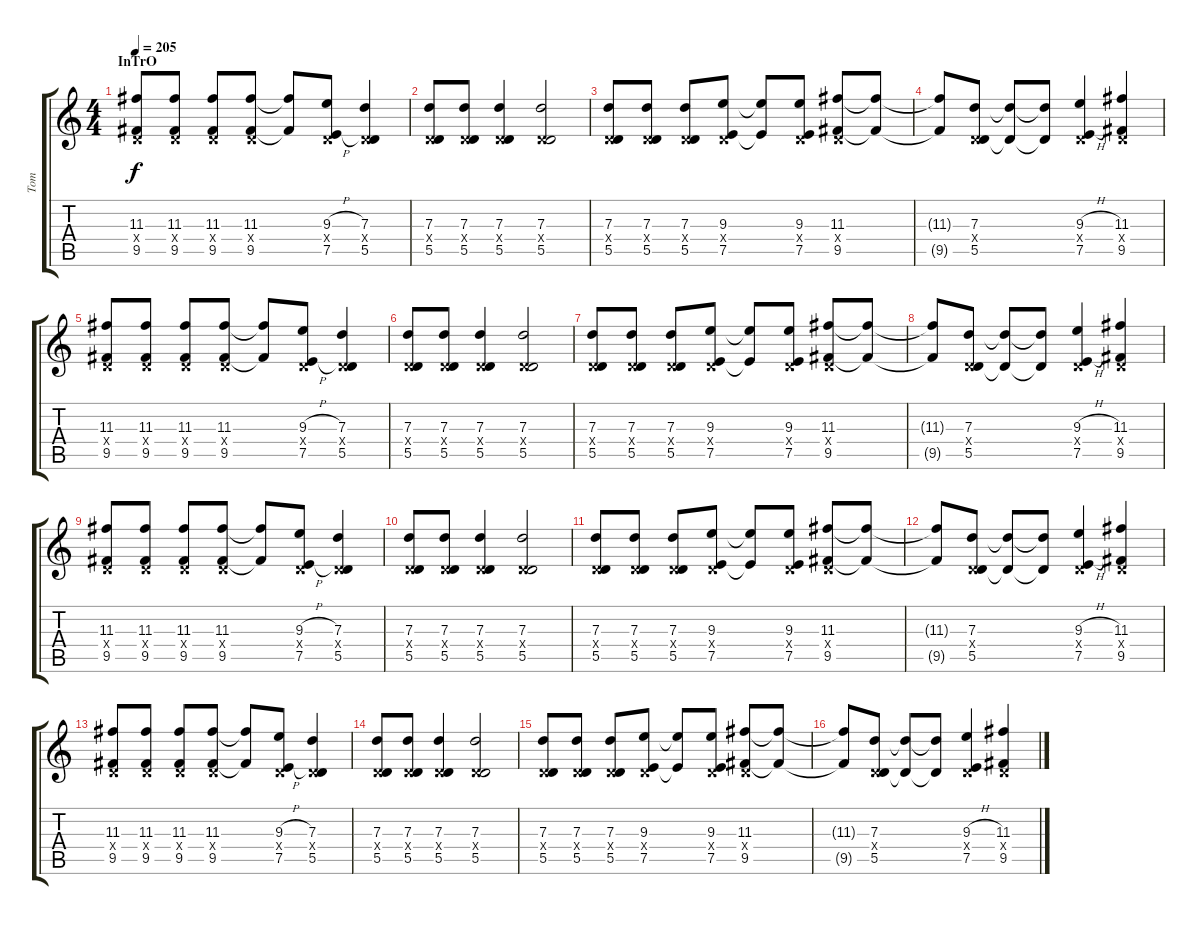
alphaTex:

\track ("Tom" "Tom") {instrument distortionguitar}
\staff {score tabs}
\tuning (E4 B3 G3 D3 A2 E2) {hide}
\ts (4 4)
\section ("" "InTrO")
\tempo 205
\clef g2
\ks c
(11.3 0.4{x} 9.5).8{dy f instrument distortionguitar} (11.3 0.4{x} 9.5).8 (11.3 0.4{x} 9.5).8 (11.3 0.4{x} 9.5).8 (11.3{t} 9.5{t}).8 (9.3{h} 0.4{x} 7.5{h}).8 (7.3 0.4{x} 5.5).4 |
(7.3 0.4{x} 5.5).8 (7.3 0.4{x} 5.5).8 (7.3 0.4{x} 5.5).4 (7.3 0.4{x} 5.5).2 |
(7.3 0.4{x} 5.5).8 (7.3 0.4{x} 5.5).8 (7.3 0.4{x} 5.5).8 (9.3 0.4{x} 7.5).8 (9.3{t} 7.5{t}).8 (9.3 0.4{x} 7.5).8 (11.3 0.4{x} 9.5).8 (11.3{t} 9.5{t}).8 |
(11.3{t} 9.5{t}).8 (7.3 0.4{x} 5.5).8 (7.3{t} 5.5{t}).8 (7.3{t} 5.5{t}).8 (9.3{h} 0.4{x} 7.5{h}).4 (11.3 0.4{x} 9.5).4 |
(11.3 0.4{x} 9.5).8 (11.3 0.4{x} 9.5).8 (11.3 0.4{x} 9.5).8 (11.3 0.4{x} 9.5).8 (11.3{t} 9.5{t}).8 (9.3{h} 0.4{x} 7.5{h}).8 (7.3 0.4{x} 5.5).4 |
(7.3 0.4{x} 5.5).8 (7.3 0.4{x} 5.5).8 (7.3 0.4{x} 5.5).4 (7.3 0.4{x} 5.5).2 |
(7.3 0.4{x} 5.5).8 (7.3 0.4{x} 5.5).8 (7.3 0.4{x} 5.5).8 (9.3 0.4{x} 7.5).8 (9.3{t} 7.5{t}).8 (9.3 0.4{x} 7.5).8 (11.3 0.4{x} 9.5).8 (11.3{t} 9.5{t}).8 |
(11.3{t} 9.5{t}).8 (7.3 0.4{x} 5.5).8 (7.3{t} 5.5{t}).8 (7.3{t} 5.5{t}).8 (9.3{h} 0.4{x} 7.5{h}).4 (11.3 0.4{x} 9.5).4 |
(11.3 0.4{x} 9.5).8 (11.3 0.4{x} 9.5).8 (11.3 0.4{x} 9.5).8 (11.3 0.4{x} 9.5).8 (11.3{t} 9.5{t}).8 (9.3{h} 0.4{x} 7.5{h}).8 (7.3 0.4{x} 5.5).4 |
(7.3 0.4{x} 5.5).8 (7.3 0.4{x} 5.5).8 (7.3 0.4{x} 5.5).4 (7.3 0.4{x} 5.5).2 |
(7.3 0.4{x} 5.5).8 (7.3 0.4{x} 5.5).8 (7.3 0.4{x} 5.5).8 (9.3 0.4{x} 7.5).8 (9.3{t} 7.5{t}).8 (9.3 0.4{x} 7.5).8 (11.3 0.4{x} 9.5).8 (11.3{t} 9.5{t}).8 |
(11.3{t} 9.5{t}).8 (7.3 0.4{x} 5.5).8 (7.3{t} 5.5{t}).8 (7.3{t} 5.5{t}).8 (9.3{h} 0.4{x} 7.5{h}).4 (11.3 0.4{x} 9.5).4 |
(11.3 0.4{x} 9.5).8 (11.3 0.4{x} 9.5).8 (11.3 0.4{x} 9.5).8 (11.3 0.4{x} 9.5).8 (11.3{t} 9.5{t}).8 (9.3{h} 0.4{x} 7.5{h}).8 (7.3 0.4{x} 5.5).4 |
(7.3 0.4{x} 5.5).8 (7.3 0.4{x} 5.5).8 (7.3 0.4{x} 5.5).4 (7.3 0.4{x} 5.5).2 |
(7.3 0.4{x} 5.5).8 (7.3 0.4{x} 5.5).8 (7.3 0.4{x} 5.5).8 (9.3 0.4{x} 7.5).8 (9.3{t} 7.5{t}).8 (9.3 0.4{x} 7.5).8 (11.3 0.4{x} 9.5).8 (11.3{t} 9.5{t}).8 |
(11.3{t} 9.5{t}).8 (7.3 0.4{x} 5.5).8 (7.3{t} 5.5{t}).8 (7.3{t} 5.5{t}).8 (9.3{h} 0.4{x} 7.5{h}).4 (11.3 0.4{x} 9.5).4
